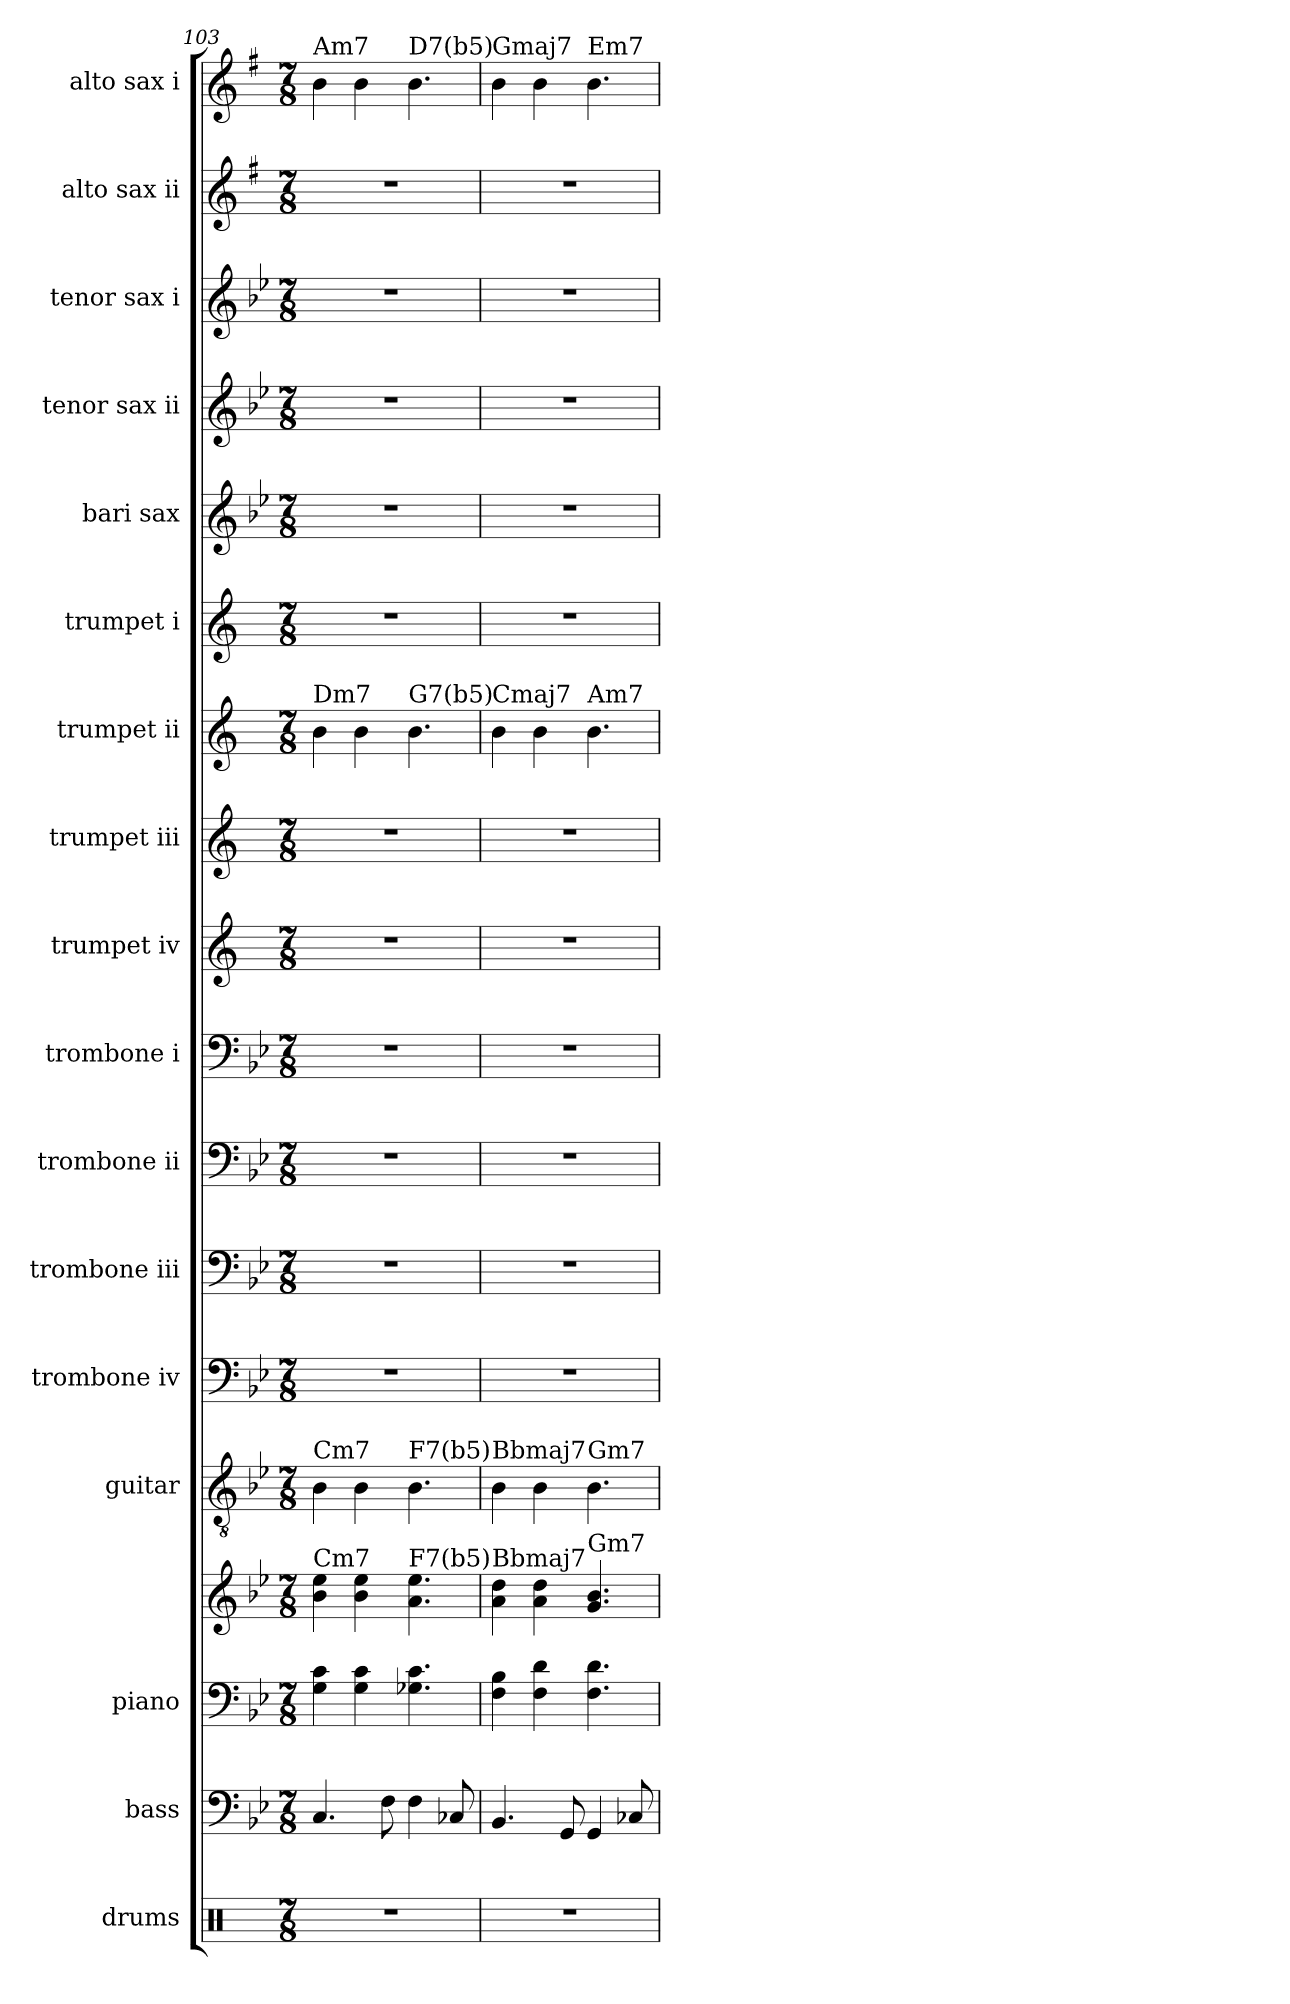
**kern	**kern	**kern	**kern	**kern	**kern	**kern	**kern	**kern	**kern	**kern	**kern	**kern	**kern	**kern	**kern	**kern	**kern
*part17	*part16	*part15	*part15	*part14	*part13	*part12	*part11	*part10	*part9	*part8	*part7	*part6	*part5	*part4	*part3	*part2	*part1
*staff18	*staff17	*staff16	*staff15	*staff14	*staff13	*staff12	*staff11	*staff10	*staff9	*staff8	*staff7	*staff6	*staff5	*staff4	*staff3	*staff2	*staff1
*I"drums	*I"bass	*I"piano	*	*I"guitar	*I"trombone iv	*I"trombone iii	*I"trombone ii	*I"trombone i	*I"trumpet iv	*I"trumpet iii	*I"trumpet ii	*I"trumpet i	*I"bari sax	*I"tenor sax ii	*I"tenor sax i	*I"alto sax ii	*I"alto sax i
*I'drs.	*I'bass	*I'pno.	*	*I'gtr.	*I'tbn. iv	*I'tbn. iii	*I'tbn. ii	*I'tbn. i	*I'tpt. iv	*I'tpt. iii	*I'tpt. ii	*I'tpt. i	*I'bari	*I'tenor ii	*I'tenor i	*I'alto ii	*I'alto i
*clefX	*clefF4	*clefF4	*clefG2	*clefGv2	*clefF4	*clefF4	*clefF4	*clefF4	*clefG2	*clefG2	*clefG2	*clefG2	*clefG2	*clefG2	*clefG2	*clefG2	*clefG2
*	*ITrd7c12	*	*	*	*	*	*	*	*ITrd1c2	*ITrd1c2	*ITrd1c2	*ITrd1c2	*ITrd12c21	*ITrd8c14	*ITrd8c14	*ITrd5c9	*ITrd5c9
*k[]	*k[b-e-]	*k[b-e-]	*k[b-e-]	*k[b-e-]	*k[b-e-]	*k[b-e-]	*k[b-e-]	*k[b-e-]	*k[b-e-]	*k[b-e-]	*k[b-e-]	*k[b-e-]	*k[b-e-]	*k[b-e-]	*k[b-e-]	*k[b-e-]	*k[b-e-]
*M7/8	*M7/8	*M7/8	*M7/8	*M7/8	*M7/8	*M7/8	*M7/8	*M7/8	*M7/8	*M7/8	*M7/8	*M7/8	*M7/8	*M7/8	*M7/8	*M7/8	*M7/8
=103	=103	=103	=103	=103	=103	=103	=103	=103	=103	=103	=103	=103	=103	=103	=103	=103	=103
!	!	!	!	!	!	!	!	!	!	!	!	!	!	!	!	!	!LO:TX:a:t=Am7
!	!	!	!	!	!	!	!	!	!	!	!LO:TX:a:t=Dm7	!	!	!	!	!	!
!	!	!	!	!LO:TX:a:t=Cm7	!	!	!	!	!	!	!	!	!	!	!	!	!
!	!	!	!LO:TX:a:t=Cm7	!	!	!	!	!	!	!	!	!	!	!	!	!	!
2..r	4.CC/	4G\ 4c\	4b-\ 4ee-\	4B-\	2..r	2..r	2..r	2..r	2..r	2..r	4a	2..r	2..r	2..r	2..r	2..r	4d
.	.	4G\ 4c\	4b-\ 4ee-\	4B-\	.	.	.	.	.	.	4a	.	.	.	.	.	4d
.	8FF\	.	.	.	.	.	.	.	.	.	.	.	.	.	.	.	.
!	!	!	!	!	!	!	!	!	!	!	!	!	!	!	!	!	!LO:TX:a:t=D7(b5)
!	!	!	!	!	!	!	!	!	!	!	!LO:TX:a:t=G7(b5)	!	!	!	!	!	!
!	!	!	!	!LO:TX:a:t=F7(b5)	!	!	!	!	!	!	!	!	!	!	!	!	!
!	!	!	!LO:TX:a:t=F7(b5)	!	!	!	!	!	!	!	!	!	!	!	!	!	!
.	4FF\	4.G-X\ 4.c\	4.a\ 4.ee-\	4.B-\	.	.	.	.	.	.	4.a	.	.	.	.	.	4.d
.	8CC-X/	.	.	.	.	.	.	.	.	.	.	.	.	.	.	.	.
=104	=104	=104	=104	=104	=104	=104	=104	=104	=104	=104	=104	=104	=104	=104	=104	=104	=104
!	!	!	!	!	!	!	!	!	!	!	!	!	!	!	!	!	!LO:TX:a:t=Gmaj7
!	!	!	!	!	!	!	!	!	!	!	!LO:TX:a:t=Cmaj7	!	!	!	!	!	!
!	!	!	!	!LO:TX:a:t=Bbmaj7	!	!	!	!	!	!	!	!	!	!	!	!	!
!	!	!	!LO:TX:a:t=Bbmaj7	!	!	!	!	!	!	!	!	!	!	!	!	!	!
2..r	4.BBB-/	4F\ 4B-\	4a\ 4dd\	4B-\	2..r	2..r	2..r	2..r	2..r	2..r	4a	2..r	2..r	2..r	2..r	2..r	4d
.	.	4F\ 4d\	4a\ 4dd\	4B-\	.	.	.	.	.	.	4a	.	.	.	.	.	4d
.	8GGG/	.	.	.	.	.	.	.	.	.	.	.	.	.	.	.	.
!	!	!	!	!	!	!	!	!	!	!	!	!	!	!	!	!	!LO:TX:a:t=Em7
!	!	!	!	!	!	!	!	!	!	!	!LO:TX:a:t=Am7	!	!	!	!	!	!
!	!	!	!	!LO:TX:a:t=Gm7	!	!	!	!	!	!	!	!	!	!	!	!	!
!	!	!	!LO:TX:a:t=Gm7	!	!	!	!	!	!	!	!	!	!	!	!	!	!
.	4GGG/	4.F\ 4.d\	4.g/ 4.b-/	4.B-\	.	.	.	.	.	.	4.a	.	.	.	.	.	4.d
.	8CC-X/	.	.	.	.	.	.	.	.	.	.	.	.	.	.	.	.
=	=	=	=	=	=	=	=	=	=	=	=	=	=	=	=	=	=
*-	*-	*-	*-	*-	*-	*-	*-	*-	*-	*-	*-	*-	*-	*-	*-	*-	*-
